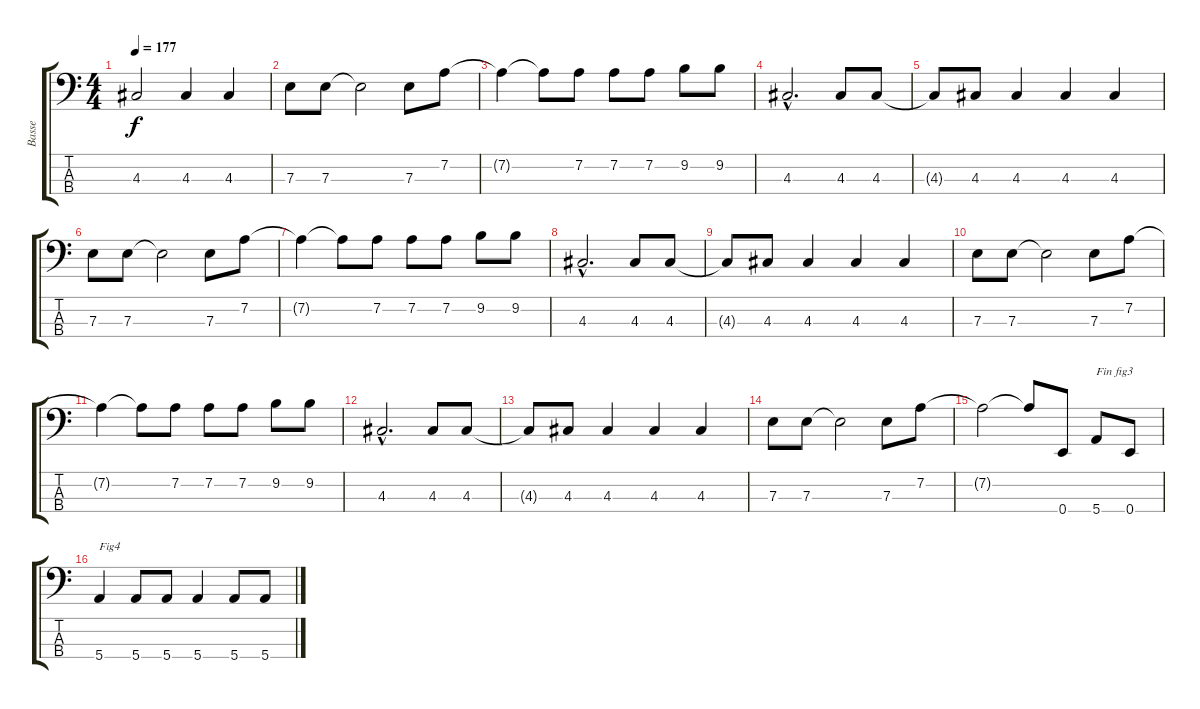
\track ("Basse" "Basse") {instrument electricbasspick}
\staff {score tabs}
\tuning (G2 D2 A1 E1) {hide}
\ts (4 4)
\tempo 177
\clef f4
\ks c
4.3{t}.2{dy f} 4.3.4 4.3.4 |
7.3.8 7.3.8 7.3{t}.2 7.3.8 7.2.8 |
7.2{t}.4 7.2{t}.8 7.2.8 7.2.8 7.2.8 9.2.8 9.2.8 |
4.3{hac}.2{d} 4.3.8 4.3.8 |
4.3{t}.8 4.3.8 4.3.4 4.3.4 4.3.4 |
7.3.8 7.3.8 7.3{t}.2 7.3.8 7.2.8 |
7.2{t}.4 7.2{t}.8 7.2.8 7.2.8 7.2.8 9.2.8 9.2.8 |
4.3{hac}.2{d} 4.3.8 4.3.8 |
4.3{t}.8 4.3.8 4.3.4 4.3.4 4.3.4 |
7.3.8 7.3.8 7.3{t}.2 7.3.8 7.2.8 |
7.2{t}.4 7.2{t}.8 7.2.8 7.2.8 7.2.8 9.2.8 9.2.8 |
4.3{hac}.2{d} 4.3.8 4.3.8 |
4.3{t}.8 4.3.8 4.3.4 4.3.4 4.3.4 |
7.3.8 7.3.8 7.3{t}.2 7.3.8 7.2.8 |
7.2{t}.2 7.2{t}.8 0.4.8 5.4.8{txt "Fin fig3"} 0.4.8 |
5.4.4{txt "Fig4"} 5.4.8 5.4.8 5.4.4 5.4.8 5.4.8
